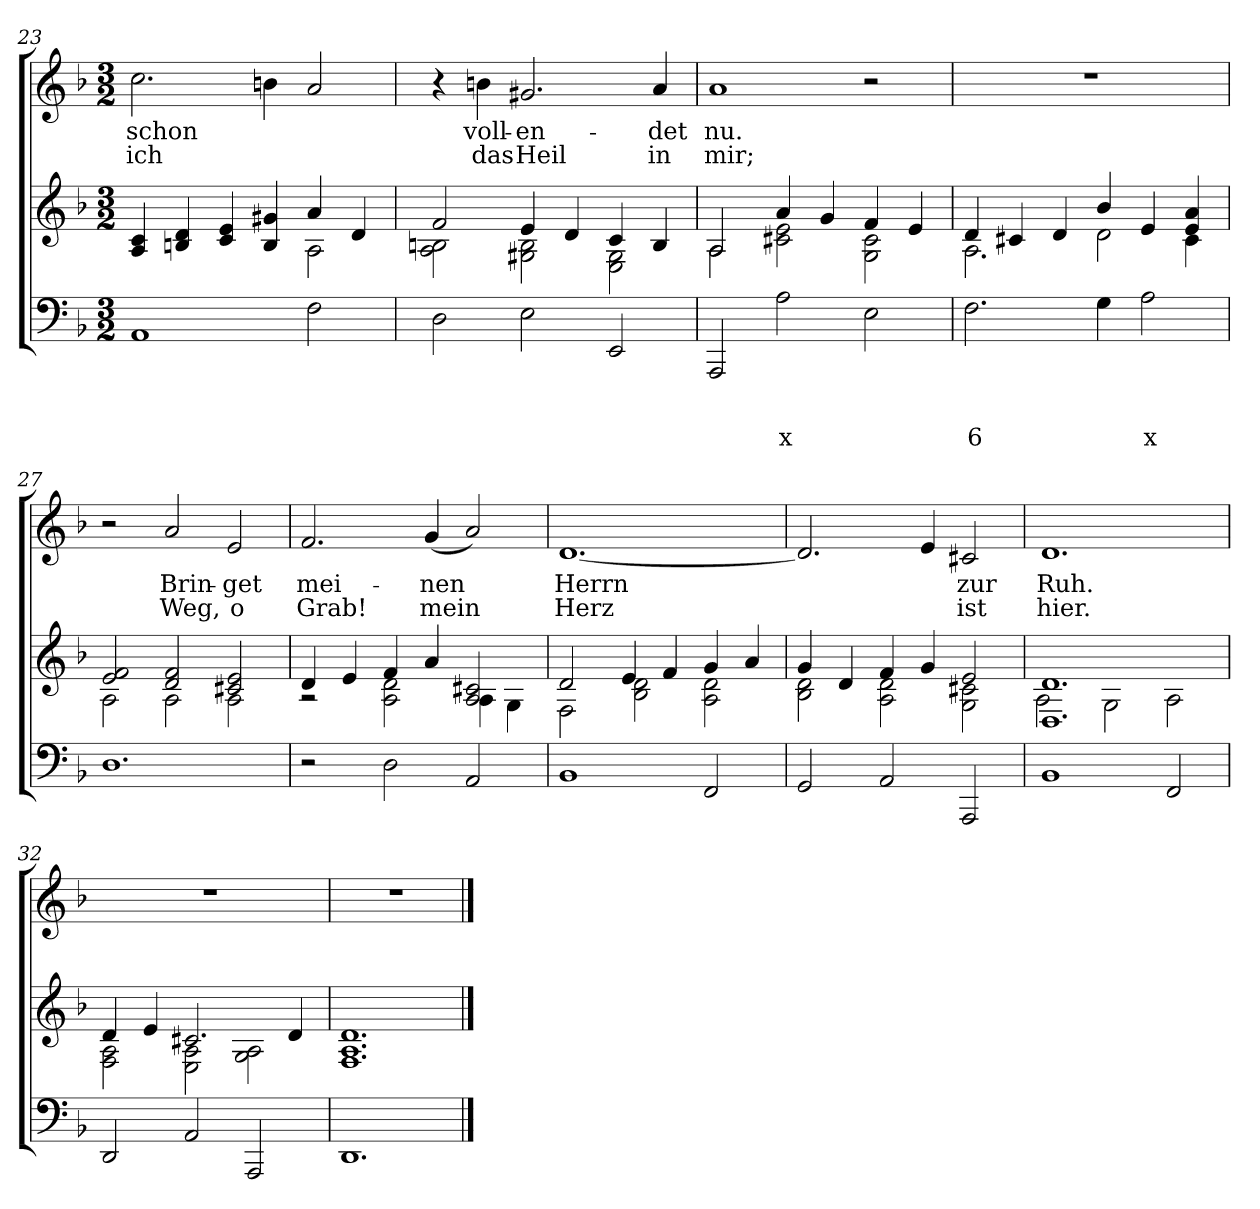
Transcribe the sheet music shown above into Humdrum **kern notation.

**kern	**text	**text	**text	**kern	**kern	**text	**text
*part2	*part2	*part2	*part2	*part2	*part1	*part1	*part1
*staff3	*staff3	*staff3	*staff3	*staff2	*staff1	*staff1	*staff1
*clefF4	*	*	*	*clefG2	*clefG2	*	*
*k[b-]	*	*	*	*k[b-]	*k[b-]	*	*
*F:	*	*	*	*F:	*F:	*	*
*M3/2	*	*	*	*M3/2	*M3/2	*	*
=23	=23	=23	=23	=23	=23	=23	=23
*	*	*	*	*^	*	*	*
!	!	!	!	!	!	!	!LO:LY:b	!LO:LY:b
1AA	.	.	.	4A/ 4c/	1ryy	2.cc\	schon	ich
.	.	.	.	4Bn/ 4d/	.	.	.	.
.	.	.	.	4c/ 4e/	.	.	.	.
.	.	.	.	4B/ 4g#X/	.	4bn\	.	.
2F\	.	.	.	4a/	2A\	2a/	.	.
.	.	.	.	4d/	.	.	.	.
=24	=24	=24	=24	=24	=24	=24	=24	=24
2D\	.	.	.	2f/	2A\ 2Bn\	4r	.	.
!	!	!	!	!	!	!	!LO:LY:b	!LO:LY:b
.	.	.	.	.	.	4bn\	voll-	das
!	!	!	!	!	!	!	!LO:LY:b	!LO:LY:b
2E\	.	.	.	4e/	2G#X\ 2B\	2.g#X/	-en-	Heil
.	.	.	.	4d/	.	.	.	.
2EE/	.	.	.	4c/	2E\ 2G#\	.	.	.
!	!	!	!	!	!	!	!LO:LY:b	!LO:LY:b
.	.	.	.	4B/	.	4a/	-det	in
!!LO:LB:g=z
=25	=25	=25	=25	=25	=25	=25	=25	=25
!	!	!	!	!	!	!	!LO:LY:b	!LO:LY:b
2AAA/	.	.	.	2A/	2A\	1a	nu.	mir;
!	!	!	!LO:LY:b	!	!	!	!	!
2A\	.	.	x	4a/	2c#X\ 2e\	.	.	.
.	.	.	.	4g/	.	.	.	.
2E\	.	.	.	4f/	2G\ 2c#\	2r	.	.
.	.	.	.	4e/	.	.	.	.
=26	=26	=26	=26	=26	=26	=26	=26	=26
!	!	!	!LO:LY:b	!	!	!	!	!
2.F\	.	.	6	4d/	2.A\	1.r	.	.
.	.	.	.	4c#X/	.	.	.	.
.	.	.	.	4d/	.	.	.	.
4G\	.	.	.	4b-/	2d\	.	.	.
!	!	!	!LO:LY:b	!	!	!	!	!
2A\	.	.	x	4e/	.	.	.	.
.	.	.	.	4e/ 4a/	4c#\	.	.	.
=27	=27	=27	=27	=27	=27	=27	=27	=27
1.D	.	.	.	2e/ 2f/	2A\	2r	.	.
!	!	!	!	!	!	!	!LO:LY:b	!LO:LY:b
.	.	.	.	2d/ 2f/	2A\	2a/	Brin-	Weg,
!	!	!	!	!	!	!	!LO:LY:b	!LO:LY:b
.	.	.	.	2c#X/ 2e/	2A\	2e/	-get	o
=28	=28	=28	=28	=28	=28	=28	=28	=28
!	!	!	!	!	!	!	!LO:LY:b	!LO:LY:b
2r	.	.	.	4d/	2rA	2.f/	mei-	Grab!
.	.	.	.	4e/	.	.	.	.
2D\	.	.	.	4f/	2A\ 2d\	.	.	.
!	!	!	!	!	!	!	!LO:LY:b	!LO:LY:b
.	.	.	.	4a/	.	(<4g/	-nen	mein
2AA/	.	.	.	2A/ 2c#X/	4A\	2a/)	.	.
.	.	.	.	.	4G\	.	.	.
!!LO:LB:g=z
=29	=29	=29	=29	=29	=29	=29	=29	=29
!	!	!	!	!	!	!	!LO:LY:b	!LO:LY:b
1BB-	.	.	.	2d/	2F\	[1.d	Herrn	Herz
.	.	.	.	4e/	2B-\ 2d\	.	.	.
.	.	.	.	4f/	.	.	.	.
2FF/	.	.	.	4g/	2A\ 2d\	.	.	.
.	.	.	.	4a/	.	.	.	.
=30	=30	=30	=30	=30	=30	=30	=30	=30
2GG/	.	.	.	4g/	2B-\ 2d\	2.d/]	.	.
.	.	.	.	4d/	.	.	.	.
2AA/	.	.	.	4f/	2A\ 2d\	.	.	.
.	.	.	.	4g/	.	4e/	.	.
!	!	!	!	!	!	!	!LO:LY:b	!LO:LY:b
2AAA/	.	.	.	2e/	2G\ 2c#X\	2c#X/	zur	ist
=31	=31	=31	=31	=31	=31	=31	=31	=31
!	!	!	!	!	!	!	!LO:LY:b	!LO:LY:b
1BB-	.	.	.	1.D 1.d	2A\	1.d	Ruh.	hier.
.	.	.	.	.	2G\	.	.	.
2FF/	.	.	.	.	2A\	.	.	.
=32	=32	=32	=32	=32	=32	=32	=32	=32
2DD/	.	.	.	4d/	2F\ 2A\	1.r	.	.
.	.	.	.	4e/	.	.	.	.
2AA/	.	.	.	2.c#X/	2E\ 2A\	.	.	.
2AAA/	.	.	.	.	2G\ 2A\	.	.	.
.	.	.	.	4d/	.	.	.	.
*	*	*	*	*v	*v	*	*	*
=33	=33	=33	=33	=33	=33	=33	=33
1.DD	.	.	.	1.F 1.A 1.d	1.r	.	.
==	==	==	==	==	==	==	==
*-	*-	*-	*-	*-	*-	*-	*-
